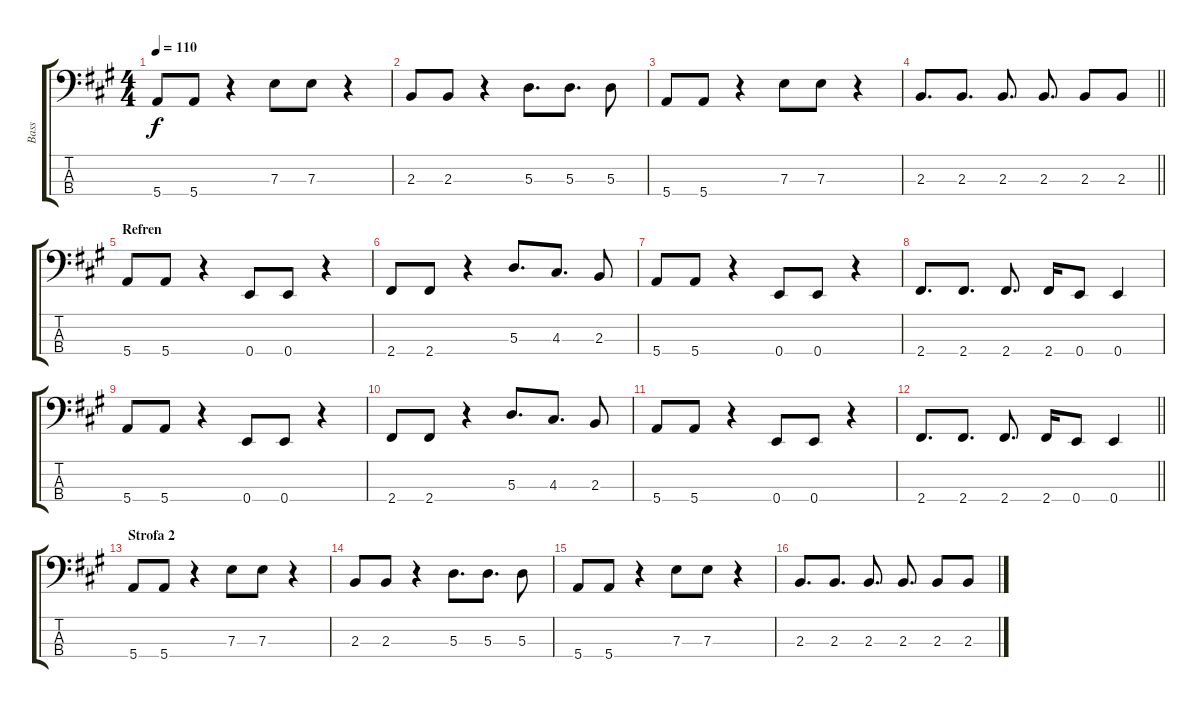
\track ("Bass" "Bass") {instrument electricbassfinger}
\staff {score tabs}
\tuning (G2 D2 A1 E1) {hide}
\ts (4 4)
\tempo 110
\clef f4
\ks a
5.4.8{dy f} 5.4.8 r.4 7.3.8 7.3.8 r.4 |
2.3.8 2.3.8 r.4 5.3.8{d} 5.3.8{d} 5.3.8 |
5.4.8 5.4.8 r.4 7.3.8 7.3.8 r.4 |
\barLineRight lightlight
2.3.8{d} 2.3.8{d} 2.3.8{d} 2.3.8{d} 2.3.8 2.3.8 |
\section ("" "Refren")
5.4.8 5.4.8 r.4 0.4.8 0.4.8 r.4 |
2.4.8 2.4.8 r.4 5.3.8{d} 4.3.8{d} 2.3.8 |
5.4.8 5.4.8 r.4 0.4.8 0.4.8 r.4 |
2.4.8{d} 2.4.8{d} 2.4.8{d} 2.4.16 0.4.8 0.4.4 |
5.4.8 5.4.8 r.4 0.4.8 0.4.8 r.4 |
2.4.8 2.4.8 r.4 5.3.8{d} 4.3.8{d} 2.3.8 |
5.4.8 5.4.8 r.4 0.4.8 0.4.8 r.4 |
\barLineRight lightlight
2.4.8{d} 2.4.8{d} 2.4.8{d} 2.4.16 0.4.8 0.4.4 |
\section ("" "Strofa 2")
5.4.8 5.4.8 r.4 7.3.8 7.3.8 r.4 |
2.3.8 2.3.8 r.4 5.3.8{d} 5.3.8{d} 5.3.8 |
5.4.8 5.4.8 r.4 7.3.8 7.3.8 r.4 |
2.3.8{d} 2.3.8{d} 2.3.8{d} 2.3.8{d} 2.3.8 2.3.8
